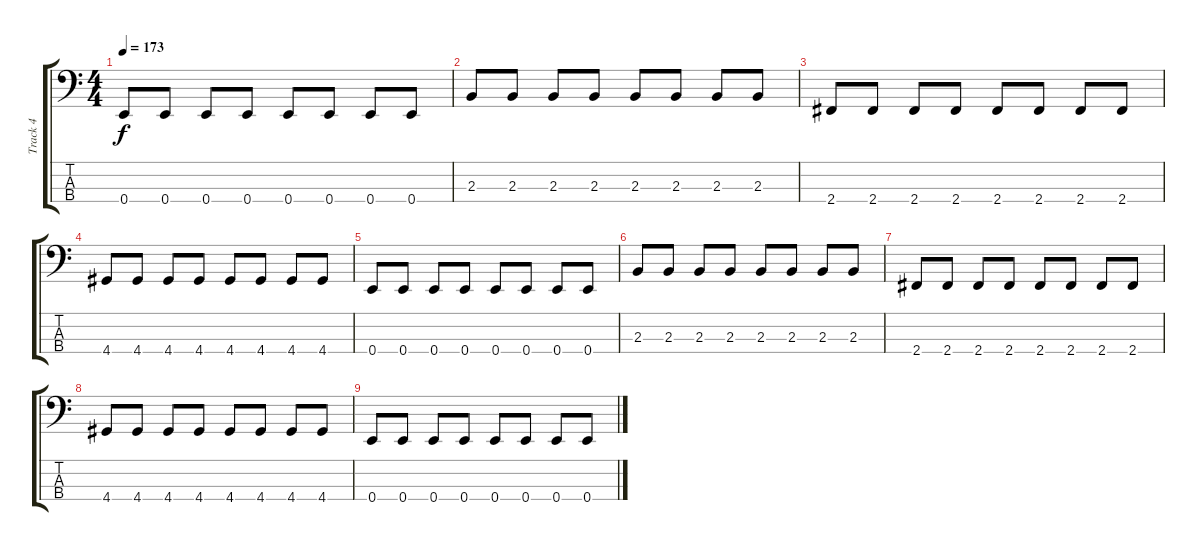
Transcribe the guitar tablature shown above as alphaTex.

\track ("Track 4" "Track 4") {instrument electricbassfinger}
\staff {score tabs}
\tuning (G2 D2 A1 E1) {hide}
\ts (4 4)
\tempo 173
\clef f4
\ks c
0.4.8{dy f} 0.4.8 0.4.8 0.4.8 0.4.8 0.4.8 0.4.8 0.4.8 |
2.3.8 2.3.8 2.3.8 2.3.8 2.3.8 2.3.8 2.3.8 2.3.8 |
2.4.8 2.4.8 2.4.8 2.4.8 2.4.8 2.4.8 2.4.8 2.4.8 |
4.4.8 4.4.8 4.4.8 4.4.8 4.4.8 4.4.8 4.4.8 4.4.8 |
0.4.8 0.4.8 0.4.8 0.4.8 0.4.8 0.4.8 0.4.8 0.4.8 |
2.3.8 2.3.8 2.3.8 2.3.8 2.3.8 2.3.8 2.3.8 2.3.8 |
2.4.8 2.4.8 2.4.8 2.4.8 2.4.8 2.4.8 2.4.8 2.4.8 |
4.4.8 4.4.8 4.4.8 4.4.8 4.4.8 4.4.8 4.4.8 4.4.8 |
0.4.8 0.4.8 0.4.8 0.4.8 0.4.8 0.4.8 0.4.8 0.4.8
